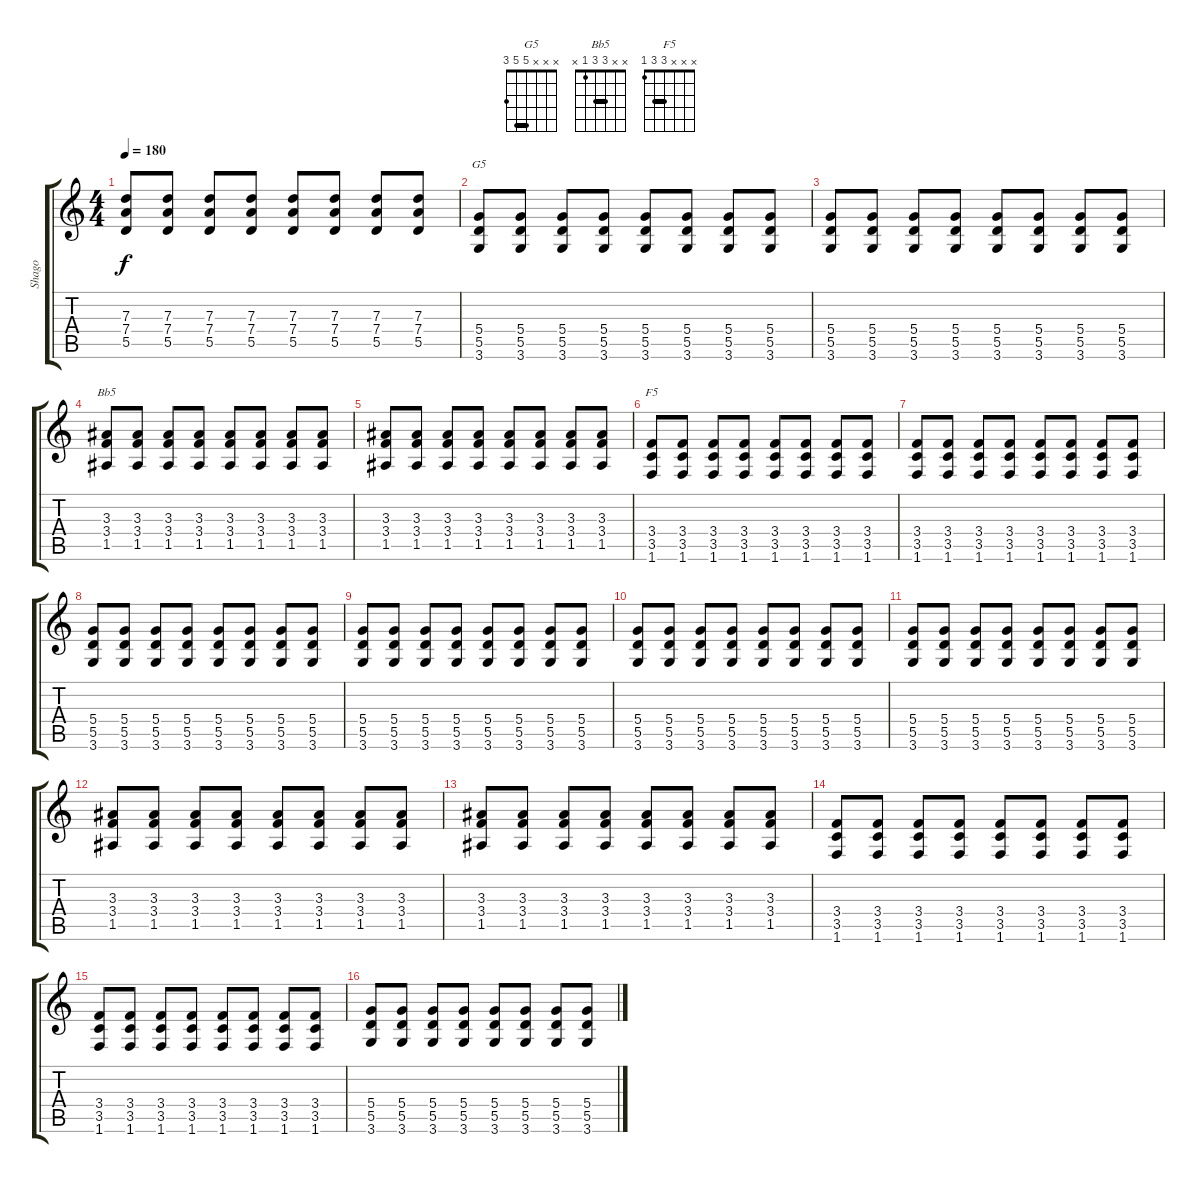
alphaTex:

\track ("Shago" "Shago") {instrument distortionguitar}
\staff {score tabs}
\tuning (E4 B3 G3 D3 A2 E2) {hide}
\chord ("G5" x x x 5 5 3) {barre 5}
\chord ("Bb5" x x 3 3 1 x) {barre 3}
\chord ("F5" x x x 3 3 1) {barre 3}
\ts (4 4)
\tempo 180
\clef g2
\ks c
(7.3 7.4 5.5).8{dy f} (7.3 7.4 5.5).8 (7.3 7.4 5.5).8 (7.3 7.4 5.5).8 (7.3 7.4 5.5).8 (7.3 7.4 5.5).8 (7.3 7.4 5.5).8 (7.3 7.4 5.5).8 |
(5.4 5.5 3.6).8{ch "G5"} (5.4 5.5 3.6).8 (5.4 5.5 3.6).8 (5.4 5.5 3.6).8 (5.4 5.5 3.6).8 (5.4 5.5 3.6).8 (5.4 5.5 3.6).8 (5.4 5.5 3.6).8 |
(5.4 5.5 3.6).8 (5.4 5.5 3.6).8 (5.4 5.5 3.6).8 (5.4 5.5 3.6).8 (5.4 5.5 3.6).8 (5.4 5.5 3.6).8 (5.4 5.5 3.6).8 (5.4 5.5 3.6).8 |
(3.3 3.4 1.5).8{ch "Bb5"} (3.3 3.4 1.5).8 (3.3 3.4 1.5).8 (3.3 3.4 1.5).8 (3.3 3.4 1.5).8 (3.3 3.4 1.5).8 (3.3 3.4 1.5).8 (3.3 3.4 1.5).8 |
(3.3 3.4 1.5).8 (3.3 3.4 1.5).8 (3.3 3.4 1.5).8 (3.3 3.4 1.5).8 (3.3 3.4 1.5).8 (3.3 3.4 1.5).8 (3.3 3.4 1.5).8 (3.3 3.4 1.5).8 |
(3.4 3.5 1.6).8{ch "F5"} (3.4 3.5 1.6).8 (3.4 3.5 1.6).8 (3.4 3.5 1.6).8 (3.4 3.5 1.6).8 (3.4 3.5 1.6).8 (3.4 3.5 1.6).8 (3.4 3.5 1.6).8 |
(3.4 3.5 1.6).8 (3.4 3.5 1.6).8 (3.4 3.5 1.6).8 (3.4 3.5 1.6).8 (3.4 3.5 1.6).8 (3.4 3.5 1.6).8 (3.4 3.5 1.6).8 (3.4 3.5 1.6).8 |
(5.4 5.5 3.6).8 (5.4 5.5 3.6).8 (5.4 5.5 3.6).8 (5.4 5.5 3.6).8 (5.4 5.5 3.6).8 (5.4 5.5 3.6).8 (5.4 5.5 3.6).8 (5.4 5.5 3.6).8 |
(5.4 5.5 3.6).8 (5.4 5.5 3.6).8 (5.4 5.5 3.6).8 (5.4 5.5 3.6).8 (5.4 5.5 3.6).8 (5.4 5.5 3.6).8 (5.4 5.5 3.6).8 (5.4 5.5 3.6).8 |
(5.4 5.5 3.6).8 (5.4 5.5 3.6).8 (5.4 5.5 3.6).8 (5.4 5.5 3.6).8 (5.4 5.5 3.6).8 (5.4 5.5 3.6).8 (5.4 5.5 3.6).8 (5.4 5.5 3.6).8 |
(5.4 5.5 3.6).8 (5.4 5.5 3.6).8 (5.4 5.5 3.6).8 (5.4 5.5 3.6).8 (5.4 5.5 3.6).8 (5.4 5.5 3.6).8 (5.4 5.5 3.6).8 (5.4 5.5 3.6).8 |
(3.3 3.4 1.5).8 (3.3 3.4 1.5).8 (3.3 3.4 1.5).8 (3.3 3.4 1.5).8 (3.3 3.4 1.5).8 (3.3 3.4 1.5).8 (3.3 3.4 1.5).8 (3.3 3.4 1.5).8 |
(3.3 3.4 1.5).8 (3.3 3.4 1.5).8 (3.3 3.4 1.5).8 (3.3 3.4 1.5).8 (3.3 3.4 1.5).8 (3.3 3.4 1.5).8 (3.3 3.4 1.5).8 (3.3 3.4 1.5).8 |
(3.4 3.5 1.6).8 (3.4 3.5 1.6).8 (3.4 3.5 1.6).8 (3.4 3.5 1.6).8 (3.4 3.5 1.6).8 (3.4 3.5 1.6).8 (3.4 3.5 1.6).8 (3.4 3.5 1.6).8 |
(3.4 3.5 1.6).8 (3.4 3.5 1.6).8 (3.4 3.5 1.6).8 (3.4 3.5 1.6).8 (3.4 3.5 1.6).8 (3.4 3.5 1.6).8 (3.4 3.5 1.6).8 (3.4 3.5 1.6).8 |
(5.4 5.5 3.6).8 (5.4 5.5 3.6).8 (5.4 5.5 3.6).8 (5.4 5.5 3.6).8 (5.4 5.5 3.6).8 (5.4 5.5 3.6).8 (5.4 5.5 3.6).8 (5.4 5.5 3.6).8
